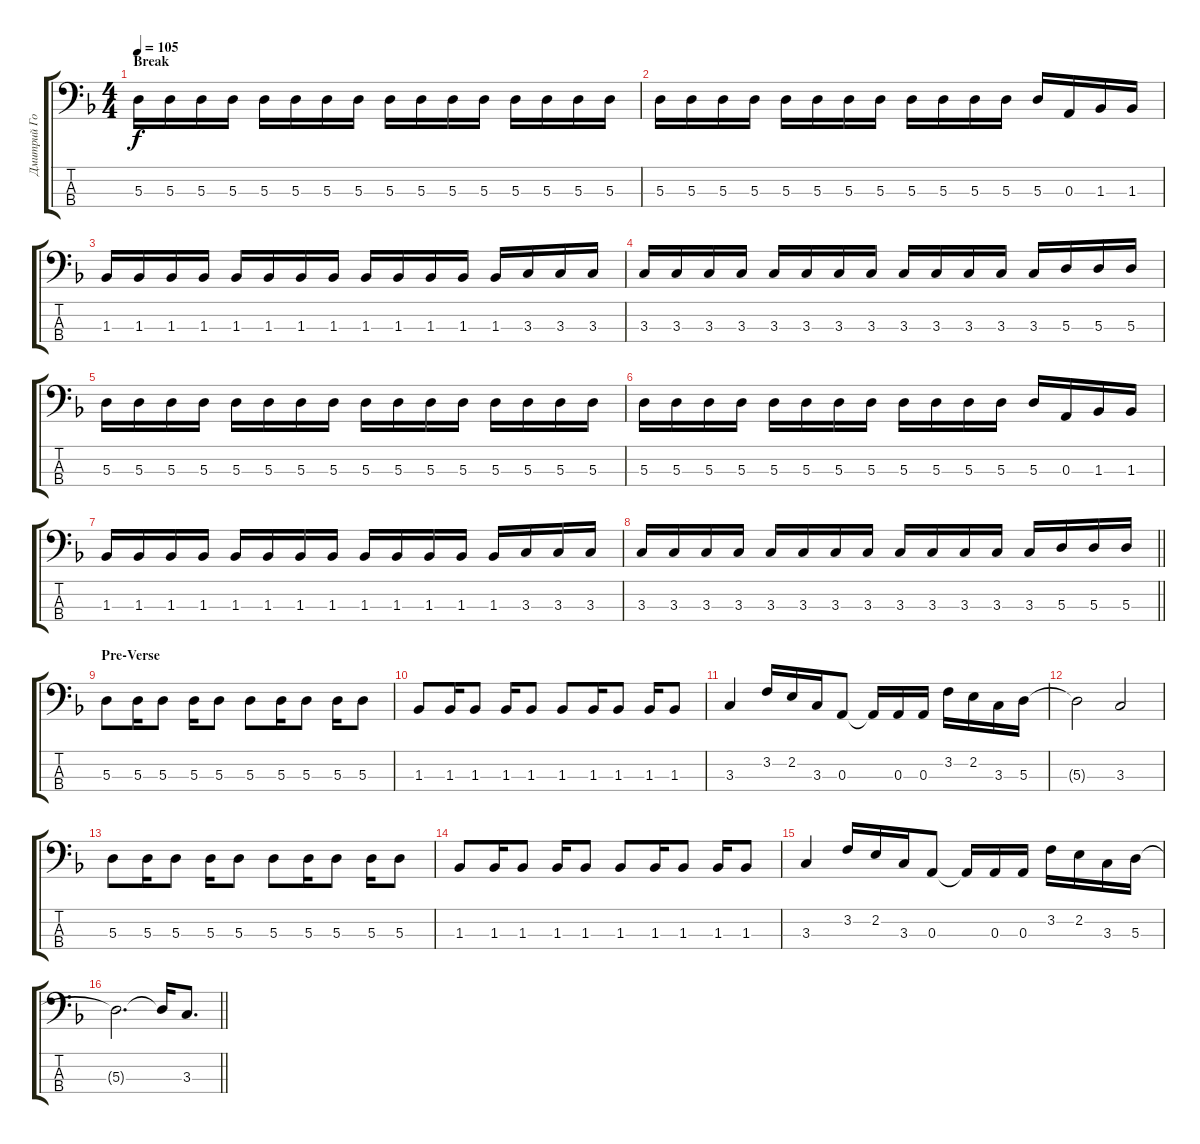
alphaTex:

\track ("Дмитрий Голяшев" "Дмитрий Го") {instrument electricbasspick}
\staff {score tabs}
\tuning (G2 D2 A1 E1) {hide}
\ts (4 4)
\section ("" "Break")
\tempo 105
\clef f4
\ks f
5.3.16{dy f} 5.3.16 5.3.16 5.3.16 5.3.16 5.3.16 5.3.16 5.3.16 5.3.16 5.3.16 5.3.16 5.3.16 5.3.16 5.3.16 5.3.16 5.3.16 |
5.3.16 5.3.16 5.3.16 5.3.16 5.3.16 5.3.16 5.3.16 5.3.16 5.3.16 5.3.16 5.3.16 5.3.16 5.3.16 0.3.16 1.3.16 1.3.16 |
1.3.16 1.3.16 1.3.16 1.3.16 1.3.16 1.3.16 1.3.16 1.3.16 1.3.16 1.3.16 1.3.16 1.3.16 1.3.16 3.3.16 3.3.16 3.3.16 |
3.3.16 3.3.16 3.3.16 3.3.16 3.3.16 3.3.16 3.3.16 3.3.16 3.3.16 3.3.16 3.3.16 3.3.16 3.3.16 5.3.16 5.3.16 5.3.16 |
5.3.16 5.3.16 5.3.16 5.3.16 5.3.16 5.3.16 5.3.16 5.3.16 5.3.16 5.3.16 5.3.16 5.3.16 5.3.16 5.3.16 5.3.16 5.3.16 |
5.3.16 5.3.16 5.3.16 5.3.16 5.3.16 5.3.16 5.3.16 5.3.16 5.3.16 5.3.16 5.3.16 5.3.16 5.3.16 0.3.16 1.3.16 1.3.16 |
1.3.16 1.3.16 1.3.16 1.3.16 1.3.16 1.3.16 1.3.16 1.3.16 1.3.16 1.3.16 1.3.16 1.3.16 1.3.16 3.3.16 3.3.16 3.3.16 |
\barLineRight lightlight
3.3.16 3.3.16 3.3.16 3.3.16 3.3.16 3.3.16 3.3.16 3.3.16 3.3.16 3.3.16 3.3.16 3.3.16 3.3.16 5.3.16 5.3.16 5.3.16 |
\section ("" "Pre-Verse")
5.3.8 5.3.16 5.3.8 5.3.16 5.3.8 5.3.8 5.3.16 5.3.8 5.3.16 5.3.8 |
1.3.8 1.3.16 1.3.8 1.3.16 1.3.8 1.3.8 1.3.16 1.3.8 1.3.16 1.3.8 |
3.3.4 3.2.16 2.2.16 3.3.16 0.3.8 0.3{t}.16 0.3.16 0.3.16 3.2.16 2.2.16 3.3.16 5.3.16 |
5.3{t}.2 3.3.2 |
5.3.8 5.3.16 5.3.8 5.3.16 5.3.8 5.3.8 5.3.16 5.3.8 5.3.16 5.3.8 |
1.3.8 1.3.16 1.3.8 1.3.16 1.3.8 1.3.8 1.3.16 1.3.8 1.3.16 1.3.8 |
3.3.4 3.2.16 2.2.16 3.3.16 0.3.8 0.3{t}.16 0.3.16 0.3.16 3.2.16 2.2.16 3.3.16 5.3.16 |
\barLineRight lightlight
5.3{t}.2{d} 5.3{t}.16 3.3.8{d}
